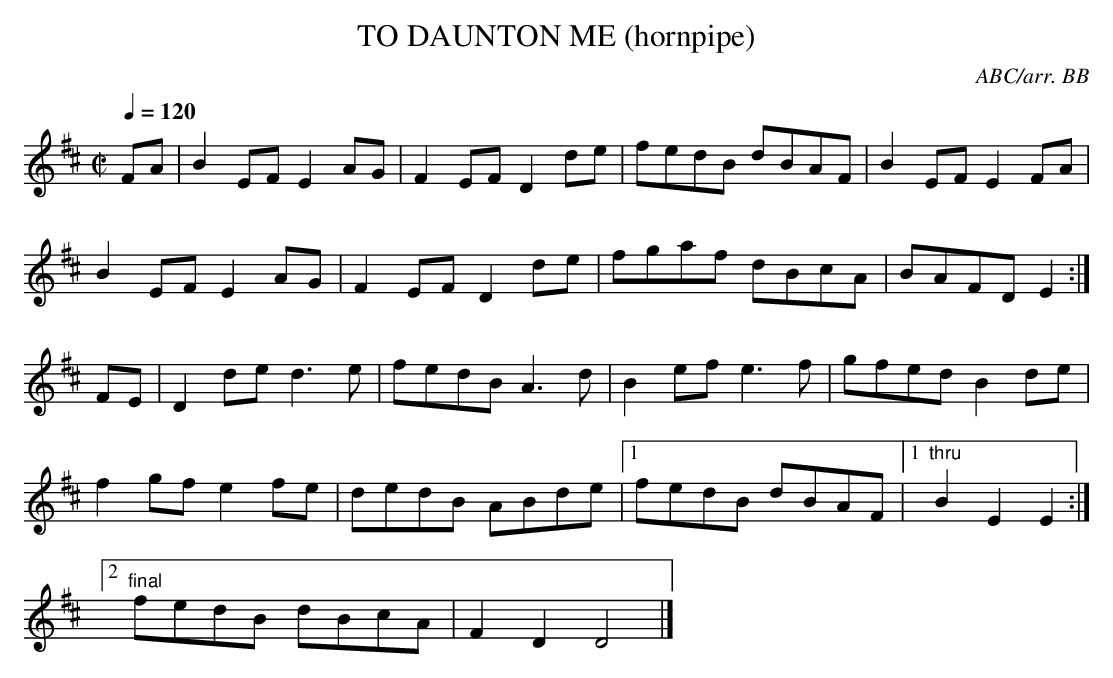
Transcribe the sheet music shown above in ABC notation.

X:1
T:TO DAUNTON ME (hornpipe)
C:ABC/arr. BB
Y:"Scotch"
Q:1/4=120
M:C|
L:1/8
K:D
FA|B2EF E2AG|F2EF D2de|fedB dBAF|B2EF E2FA|
B2EF E2AG|F2EF D2de|fgaf dBcA|BAFD E2:|
FE|D2de d3e|fedB A3d|B2ef e3f|gfed B2de|
f2gf e2fe|dedB ABde|1fedB dBAF|1 "thru"B2E2E2 :|
[2 "final"fedB dBcA|F2D2D4|]
